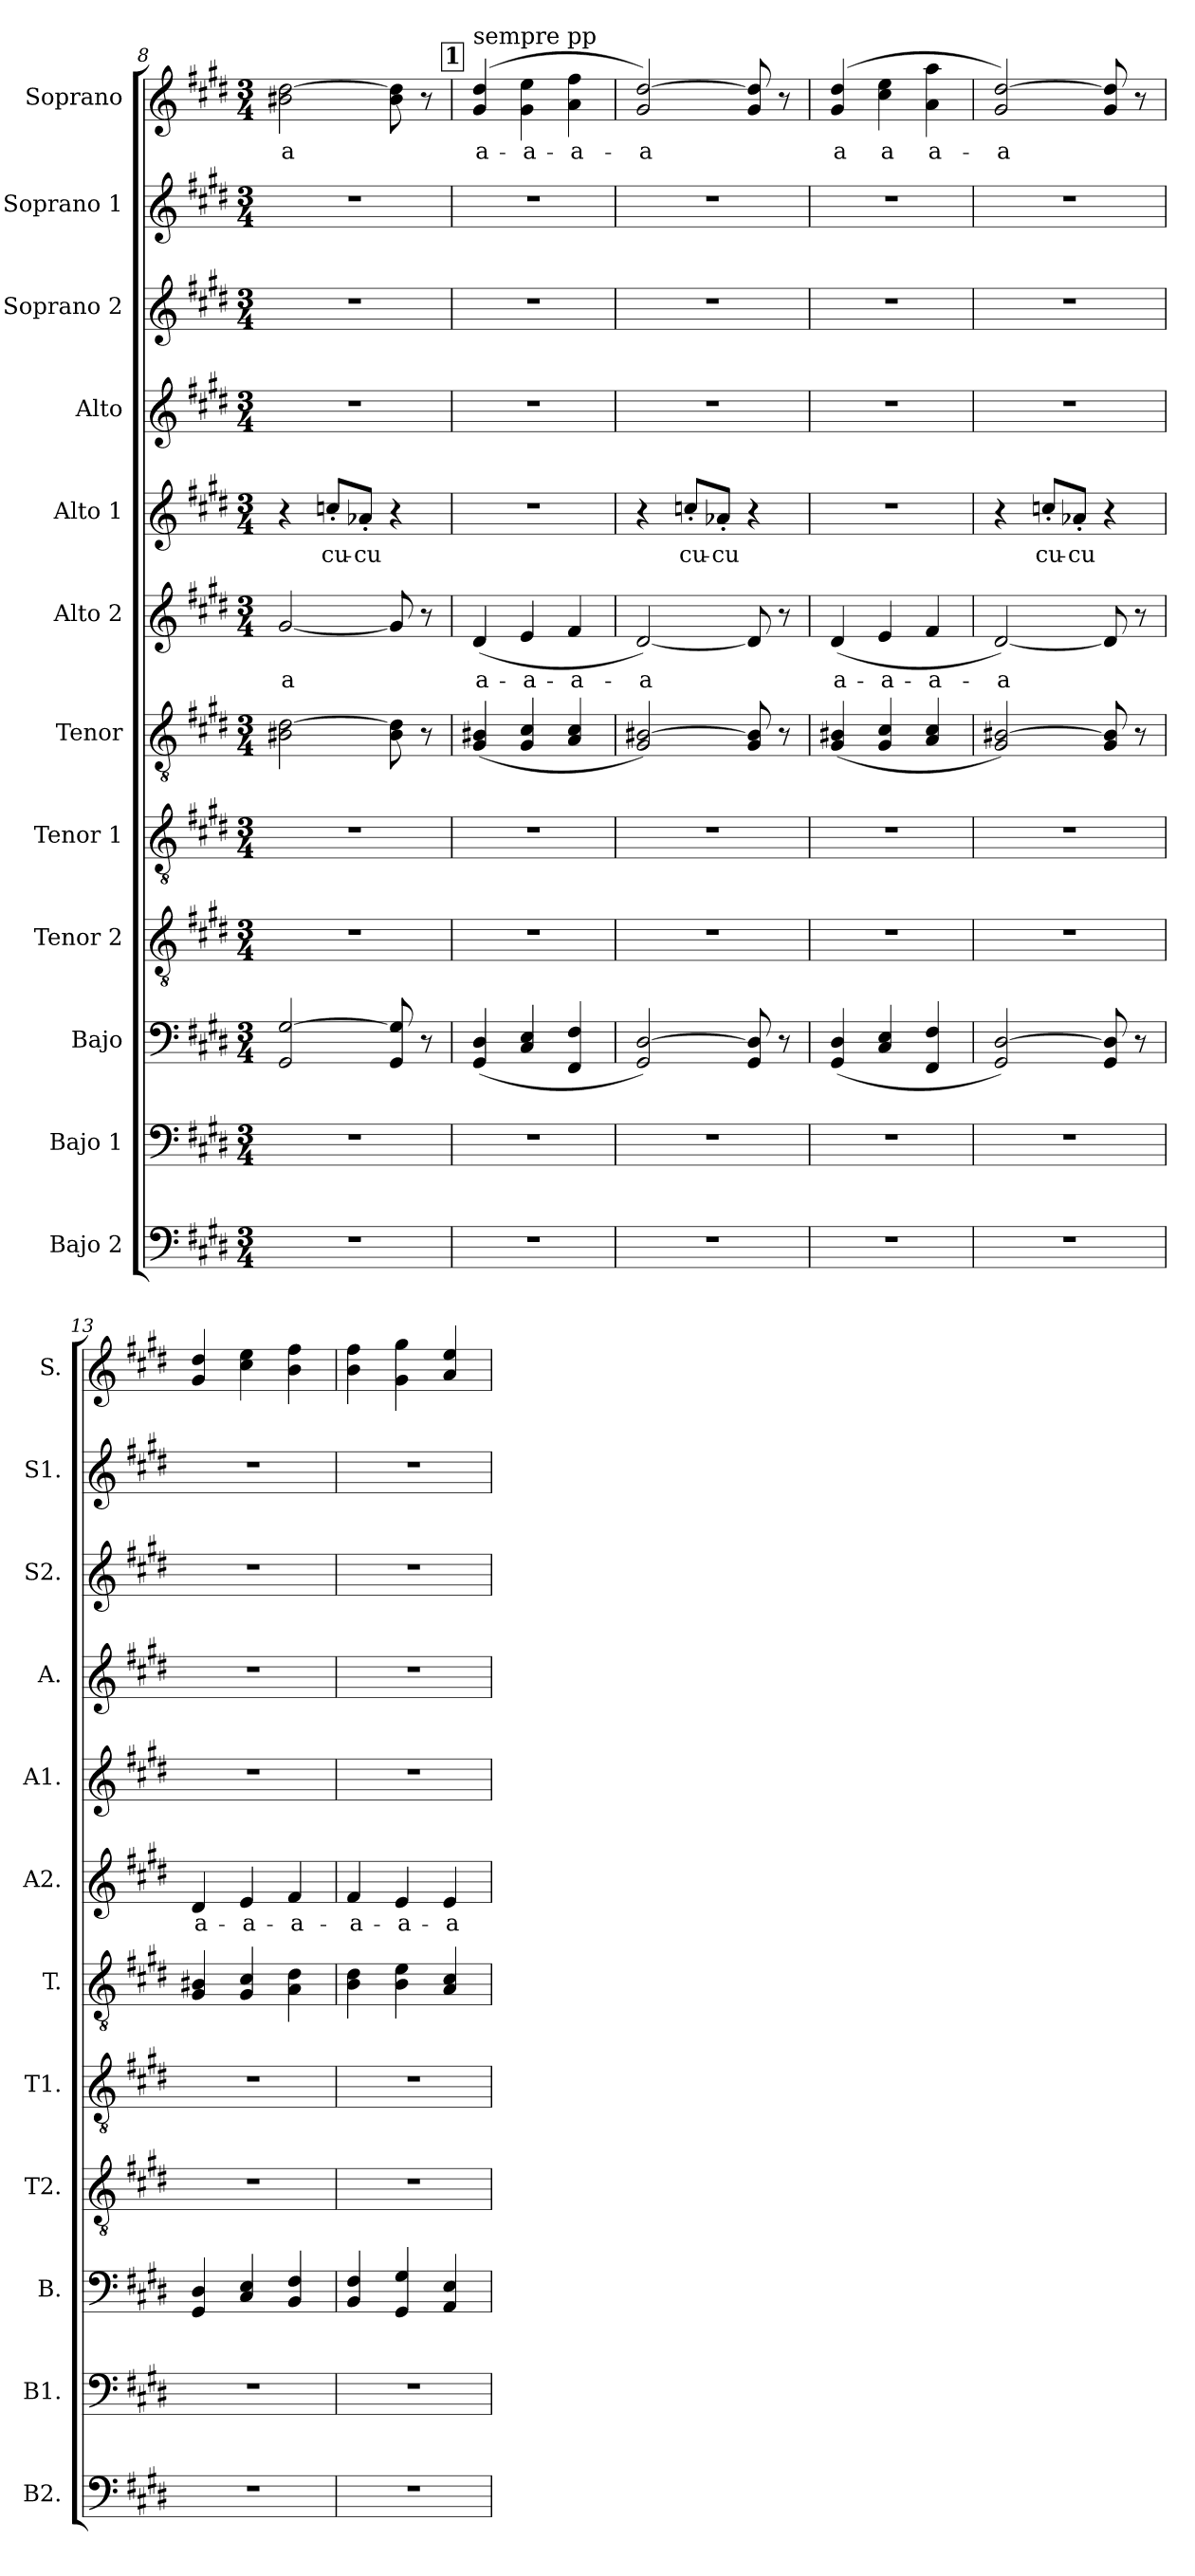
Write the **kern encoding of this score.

**kern	**kern	**kern	**kern	**kern	**kern	**kern	**text	**kern	**text	**kern	**kern	**kern	**kern	**text
*part12	*part11	*part10	*part9	*part8	*part7	*part6	*part6	*part5	*part5	*part4	*part3	*part2	*part1	*part1
*staff12	*staff11	*staff10	*staff9	*staff8	*staff7	*staff6	*staff6	*staff5	*staff5	*staff4	*staff3	*staff2	*staff1	*staff1
*I"Bajo 2	*I"Bajo 1	*I"Bajo	*I"Tenor 2	*I"Tenor 1	*I"Tenor	*I"Alto 2	*	*I"Alto 1	*	*I"Alto	*I"Soprano 2	*I"Soprano 1	*I"Soprano	*
*I'B2.	*I'B1.	*I'B.	*I'T2.	*I'T1.	*I'T.	*I'A2.	*	*I'A1.	*	*I'A.	*I'S2.	*I'S1.	*I'S.	*
!!LO:LB:g=z
*clefF4	*clefF4	*clefF4	*clefGv2	*clefGv2	*clefGv2	*clefG2	*	*clefG2	*	*clefG2	*clefG2	*clefG2	*clefG2	*
*k[f#c#g#d#]	*k[f#c#g#d#]	*k[f#c#g#d#]	*k[f#c#g#d#]	*k[f#c#g#d#]	*k[f#c#g#d#]	*k[f#c#g#d#]	*	*k[f#c#g#d#]	*	*k[f#c#g#d#]	*k[f#c#g#d#]	*k[f#c#g#d#]	*k[f#c#g#d#]	*
*M3/4	*M3/4	*M3/4	*M3/4	*M3/4	*M3/4	*M3/4	*	*M3/4	*	*M3/4	*M3/4	*M3/4	*M3/4	*
=8	=8	=8	=8	=8	=8	=8	=8	=8	=8	=8	=8	=8	=8	=8
!	!	!	!	!	!	!	!LO:LY:b	!	!	!	!	!	!	!LO:LY:b
2.r	2.r	2GG#/ [2G#/	2.r	2.r	2B#X\ [2d#\	[2g#/	-a	4r	.	2.r	2.r	2.r	2b#X\ [2dd#\	-a
!	!	!	!	!	!	!	!	!	!LO:LY:b	!	!	!	!	!
.	.	.	.	.	.	.	.	8ccn'/L	cu-	.	.	.	.	.
!	!	!	!	!	!	!	!	!	!LO:LY:b	!	!	!	!	!
.	.	.	.	.	.	.	.	8a-X'/J	-cu	.	.	.	.	.
.	.	8GG#/ 8G#/]	.	.	8B#\ 8d#\]	8g#/]	.	4r	.	.	.	.	8b#\ 8dd#\]	.
.	.	8r	.	.	8r	8r	.	.	.	.	.	.	8r	.
!!LO:REH:place=s1:a:B:fs=14:t=1
=9	=9	=9	=9	=9	=9	=9	=9	=9	=9	=9	=9	=9	=9	=9
!	!	!	!	!	!	!	!	!	!	!	!	!	!LO:TX:a:t=sempre pp	!
!	!	!	!	!	!	!	!LO:LY:b	!	!	!	!	!	!	!LO:LY:b
2.r	2.r	(<4GG#/ 4D#/	2.r	2.r	(<4G#/ 4B#X/	(>4d#/	a-	2.r	.	2.r	2.r	2.r	(>4g#/ 4dd#/	a-
!	!	!	!	!	!	!	!LO:LY:b	!	!	!	!	!	!	!LO:LY:b
.	.	4C#/ 4E/	.	.	4G#/ 4c#/	4e/	-a-	.	.	.	.	.	4g#\ 4ee\	-a-
!	!	!	!	!	!	!	!LO:LY:b	!	!	!	!	!	!	!LO:LY:b
.	.	4FF#/ 4F#/	.	.	4A/ 4c#/	4f#/	-a-	.	.	.	.	.	4a\ 4ff#\	-a-
=10	=10	=10	=10	=10	=10	=10	=10	=10	=10	=10	=10	=10	=10	=10
!	!	!	!	!	!	!	!LO:LY:b	!	!	!	!	!	!	!LO:LY:b
2.r	2.r	2GG#/ [2D#/)	2.r	2.r	2G#/ [2B#X/)	[2d#/)	-a	4r	.	2.r	2.r	2.r	2g#/ [2dd#/)	-a
!	!	!	!	!	!	!	!	!	!LO:LY:b	!	!	!	!	!
.	.	.	.	.	.	.	.	8ccn'/L	cu-	.	.	.	.	.
!	!	!	!	!	!	!	!	!	!LO:LY:b	!	!	!	!	!
.	.	.	.	.	.	.	.	8a-X'/J	-cu	.	.	.	.	.
.	.	8GG#/ 8D#/]	.	.	8G#/ 8B#/]	8d#/]	.	4r	.	.	.	.	8g#/ 8dd#/]	.
.	.	8r	.	.	8r	8r	.	.	.	.	.	.	8r	.
=11	=11	=11	=11	=11	=11	=11	=11	=11	=11	=11	=11	=11	=11	=11
!	!	!	!	!	!	!	!LO:LY:b	!	!	!	!	!	!	!LO:LY:b
2.r	2.r	(<4GG#/ 4D#/	2.r	2.r	(<4G#/ 4B#X/	(>4d#/	-a-	2.r	.	2.r	2.r	2.r	(>4g#/ 4dd#/	a
!	!	!	!	!	!	!	!LO:LY:b	!	!	!	!	!	!	!LO:LY:b
.	.	4C#/ 4E/	.	.	4G#/ 4c#/	4e/	-a-	.	.	.	.	.	4cc#\ 4ee\	a
!	!	!	!	!	!	!	!LO:LY:b	!	!	!	!	!	!	!LO:LY:b
.	.	4FF#/ 4F#/	.	.	4A/ 4c#/	4f#/	-a-	.	.	.	.	.	4a\ 4aa\	a-
=12	=12	=12	=12	=12	=12	=12	=12	=12	=12	=12	=12	=12	=12	=12
!	!	!	!	!	!	!	!LO:LY:b	!	!	!	!	!	!	!LO:LY:b
2.r	2.r	2GG#/ [2D#/)	2.r	2.r	2G#/ [2B#X/)	[2d#/)	-a	4r	.	2.r	2.r	2.r	2g#/ [2dd#/)	-a
!	!	!	!	!	!	!	!	!	!LO:LY:b	!	!	!	!	!
.	.	.	.	.	.	.	.	8ccn'/L	cu-	.	.	.	.	.
!	!	!	!	!	!	!	!	!	!LO:LY:b	!	!	!	!	!
.	.	.	.	.	.	.	.	8a-X'/J	-cu	.	.	.	.	.
.	.	8GG#/ 8D#/]	.	.	8G#/ 8B#/]	8d#/]	.	4r	.	.	.	.	8g#/ 8dd#/]	.
.	.	8r	.	.	8r	8r	.	.	.	.	.	.	8r	.
=13	=13	=13	=13	=13	=13	=13	=13	=13	=13	=13	=13	=13	=13	=13
!	!	!	!	!	!	!	!LO:LY:b	!	!	!	!	!	!	!
2.r	2.r	4GG#/ 4D#/	2.r	2.r	4G#/ 4B#X/	4d#/	a-	2.r	.	2.r	2.r	2.r	4g#/ 4dd#/	.
!	!	!	!	!	!	!	!LO:LY:b	!	!	!	!	!	!	!
.	.	4C#/ 4E/	.	.	4G#/ 4c#/	4e/	-a-	.	.	.	.	.	4cc#\ 4ee\	.
!	!	!	!	!	!	!	!LO:LY:b	!	!	!	!	!	!	!
.	.	4BB/ 4F#/	.	.	4A\ 4d#\	4f#/	-a-	.	.	.	.	.	4b\ 4ff#\	.
=14	=14	=14	=14	=14	=14	=14	=14	=14	=14	=14	=14	=14	=14	=14
!	!	!	!	!	!	!	!LO:LY:b	!	!	!	!	!	!	!
2.r	2.r	4BB/ 4F#/	2.r	2.r	4B\ 4d#\	4f#/	-a-	2.r	.	2.r	2.r	2.r	4b\ 4ff#\	.
!	!	!	!	!	!	!	!LO:LY:b	!	!	!	!	!	!	!
.	.	4GG#/ 4G#/	.	.	4B\ 4e\	4e/	-a-	.	.	.	.	.	4g#\ 4gg#\	.
!	!	!	!	!	!	!	!LO:LY:b	!	!	!	!	!	!	!
.	.	4AA/ 4E/	.	.	4A/ 4c#/	4e/	-a-	.	.	.	.	.	4a/ 4ee/	.
=	=	=	=	=	=	=	=	=	=	=	=	=	=	=
*-	*-	*-	*-	*-	*-	*-	*-	*-	*-	*-	*-	*-	*-	*-
